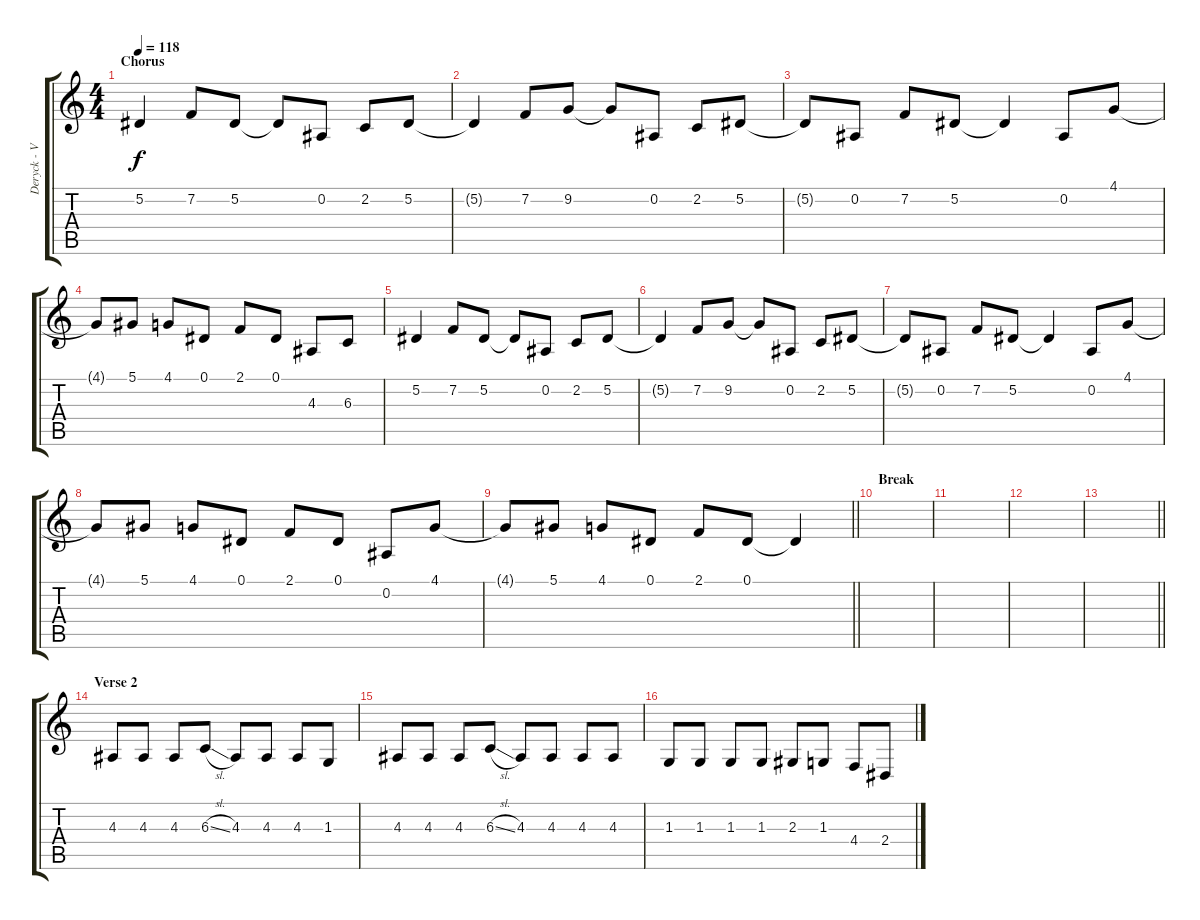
\track ("Deryck - Vocals" "Deryck - V") {instrument clarinet}
\staff {score tabs}
\tuning (Eb4 Bb3 Gb3 Db3 Ab2 Eb2) {hide}
\ts (4 4)
\section ("" "Chorus")
\tempo 118
\clef g2
\ks c
5.2.4{dy f} 7.2.8 5.2.8 5.2{t}.8 0.2.8 2.2.8 5.2.8 |
5.2{t}.4 7.2.8 9.2.8 9.2{t}.8 0.2.8 2.2.8 5.2.8 |
5.2{t}.8 0.2.8 7.2.8 5.2.8 5.2{t}.4 0.2.8 4.1.8 |
4.1{t}.8 5.1.8 4.1.8 0.1.8 2.1.8 0.1.8 4.3.8 6.3.8 |
5.2.4 7.2.8 5.2.8 5.2{t}.8 0.2.8 2.2.8 5.2.8 |
5.2{t}.4 7.2.8 9.2.8 9.2{t}.8 0.2.8 2.2.8 5.2.8 |
5.2{t}.8 0.2.8 7.2.8 5.2.8 5.2{t}.4 0.2.8 4.1.8 |
4.1{t}.8 5.1.8 4.1.8 0.1.8 2.1.8 0.1.8 0.2.8 4.1.8 |
\barLineRight lightlight
4.1{t}.8 5.1.8 4.1.8 0.1.8 2.1.8 0.1.8 0.1{t}.4 |
\section ("" "Break")
|
|
|
\barLineRight lightlight
|
\section ("" "Verse 2")
4.3.8 4.3.8 4.3.8 6.3{sl}.8 4.3.8 4.3.8 4.3.8 1.3.8 |
4.3.8 4.3.8 4.3.8 6.3{sl}.8 4.3.8 4.3.8 4.3.8 4.3.8 |
1.3.8 1.3.8 1.3.8 1.3.8 2.3.8 1.3.8 4.4.8 2.4.8
